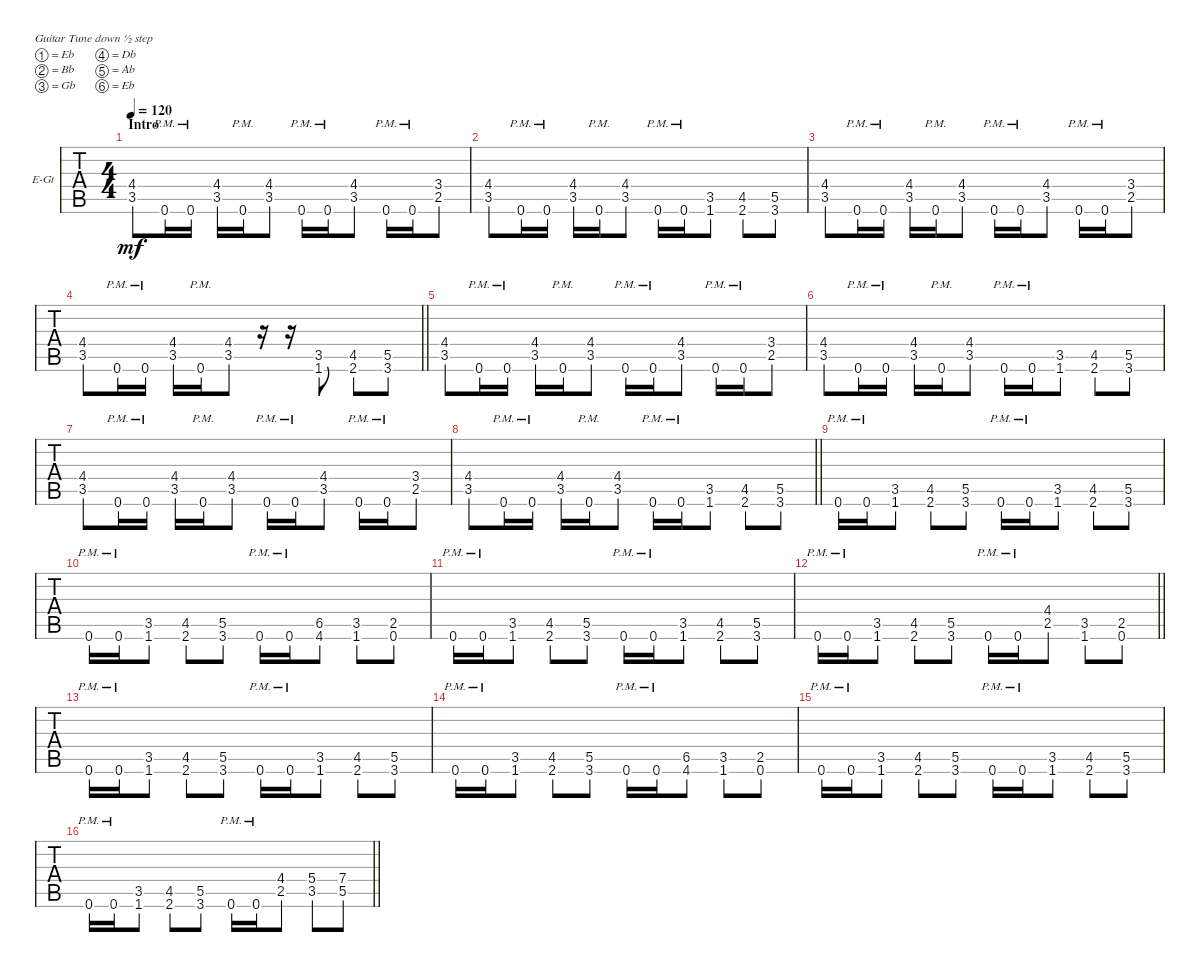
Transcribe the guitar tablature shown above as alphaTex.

\defaultSystemsLayout 4
\bracketExtendMode groupsimilarinstruments
\firstSystemTrackNameOrientation horizontal
\otherSystemsTrackNameOrientation horizontal
\track ("Electric Guitar" "E-Gt") {instrument distortionguitar}
\staff {tabs}
\tuning (Eb4 Bb3 Gb3 Db3 Ab2 Eb2)
\ts (4 4)
\beaming (8 2 2 2 2)
\section ("" "Intro")
\tempo 120
\clef g2
\ks c
(4.4 3.5).8{dy mf instrument distortionguitar} 0.6{pm}.16 0.6{pm}.16 (4.4 3.5).16 0.6{pm}.16 (4.4 3.5).8 0.6{pm}.16 0.6{pm}.16 (4.4 3.5).8 0.6{pm}.16 0.6{pm}.16 (3.4 2.5).8 |
(4.4 3.5).8 0.6{pm}.16 0.6{pm}.16 (4.4 3.5).16 0.6{pm}.16 (4.4 3.5).8 0.6{pm}.16 0.6{pm}.16 (3.5 1.6).8 (4.5 2.6).8 (5.5 3.6).8 |
(4.4 3.5).8 0.6{pm}.16 0.6{pm}.16 (4.4 3.5).16 0.6{pm}.16 (4.4 3.5).8 0.6{pm}.16 0.6{pm}.16 (4.4 3.5).8 0.6{pm}.16 0.6{pm}.16 (3.4 2.5).8 |
\barLineRight lightlight
(4.4 3.5).8 0.6{pm}.16 0.6{pm}.16 (4.4 3.5).16 0.6{pm}.16 (4.4 3.5).8 r.16 r.16 (3.5 1.6).8 (4.5 2.6).8 (5.5 3.6).8 |
(4.4 3.5).8 0.6{pm}.16 0.6{pm}.16 (4.4 3.5).16 0.6{pm}.16 (4.4 3.5).8 0.6{pm}.16 0.6{pm}.16 (4.4 3.5).8 0.6{pm}.16 0.6{pm}.16 (3.4 2.5).8 |
(4.4 3.5).8 0.6{pm}.16 0.6{pm}.16 (4.4 3.5).16 0.6{pm}.16 (4.4 3.5).8 0.6{pm}.16 0.6{pm}.16 (3.5 1.6).8 (4.5 2.6).8 (5.5 3.6).8 |
(4.4 3.5).8 0.6{pm}.16 0.6{pm}.16 (4.4 3.5).16 0.6{pm}.16 (4.4 3.5).8 0.6{pm}.16 0.6{pm}.16 (4.4 3.5).8 0.6{pm}.16 0.6{pm}.16 (3.4 2.5).8 |
\barLineRight lightlight
(4.4 3.5).8 0.6{pm}.16 0.6{pm}.16 (4.4 3.5).16 0.6{pm}.16 (4.4 3.5).8 0.6{pm}.16 0.6{pm}.16 (3.5 1.6).8 (4.5 2.6).8 (5.5 3.6).8 |
0.6{pm}.16 0.6{pm}.16 (3.5 1.6).8 (4.5 2.6).8 (5.5 3.6).8 0.6{pm}.16 0.6{pm}.16 (3.5 1.6).8 (4.5 2.6).8 (5.5 3.6).8 |
0.6{pm}.16 0.6{pm}.16 (3.5 1.6).8 (4.5 2.6).8 (5.5 3.6).8 0.6{pm}.16 0.6{pm}.16 (6.5 4.6).8 (3.5 1.6).8 (2.5 0.6).8 |
0.6{pm}.16 0.6{pm}.16 (3.5 1.6).8 (4.5 2.6).8 (5.5 3.6).8 0.6{pm}.16 0.6{pm}.16 (3.5 1.6).8 (4.5 2.6).8 (5.5 3.6).8 |
\barLineRight lightlight
0.6{pm}.16 0.6{pm}.16 (3.5 1.6).8 (4.5 2.6).8 (5.5 3.6).8 0.6{pm}.16 0.6{pm}.16 (4.4 2.5).8 (3.5 1.6).8 (2.5 0.6).8 |
0.6{pm}.16 0.6{pm}.16 (3.5 1.6).8 (4.5 2.6).8 (5.5 3.6).8 0.6{pm}.16 0.6{pm}.16 (3.5 1.6).8 (4.5 2.6).8 (5.5 3.6).8 |
0.6{pm}.16 0.6{pm}.16 (3.5 1.6).8 (4.5 2.6).8 (5.5 3.6).8 0.6{pm}.16 0.6{pm}.16 (6.5 4.6).8 (3.5 1.6).8 (2.5 0.6).8 |
0.6{pm}.16 0.6{pm}.16 (3.5 1.6).8 (4.5 2.6).8 (5.5 3.6).8 0.6{pm}.16 0.6{pm}.16 (3.5 1.6).8 (4.5 2.6).8 (5.5 3.6).8 |
\barLineRight lightlight
0.6{pm}.16 0.6{pm}.16 (3.5 1.6).8 (4.5 2.6).8 (5.5 3.6).8 0.6{pm}.16 0.6{pm}.16 (4.4 2.5).8 (5.4 3.5).8 (7.4 5.5).8
